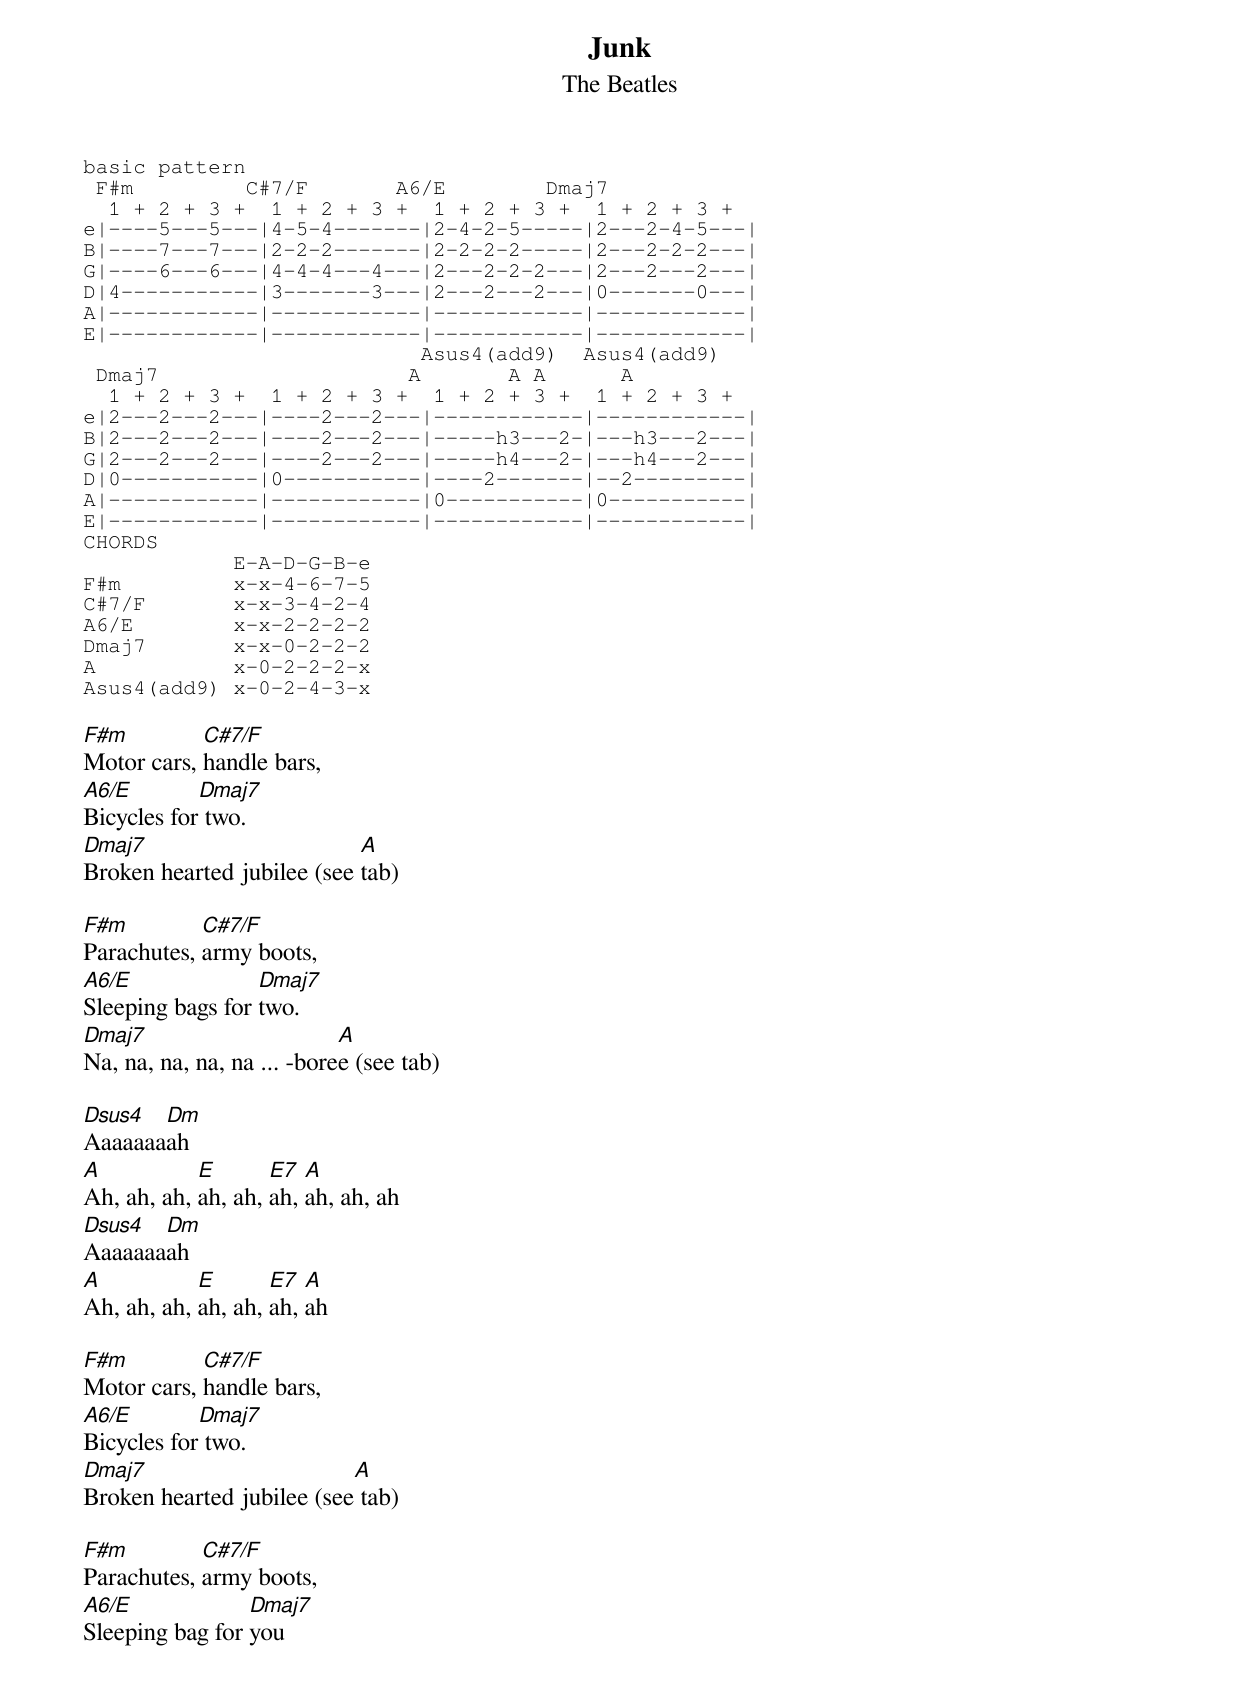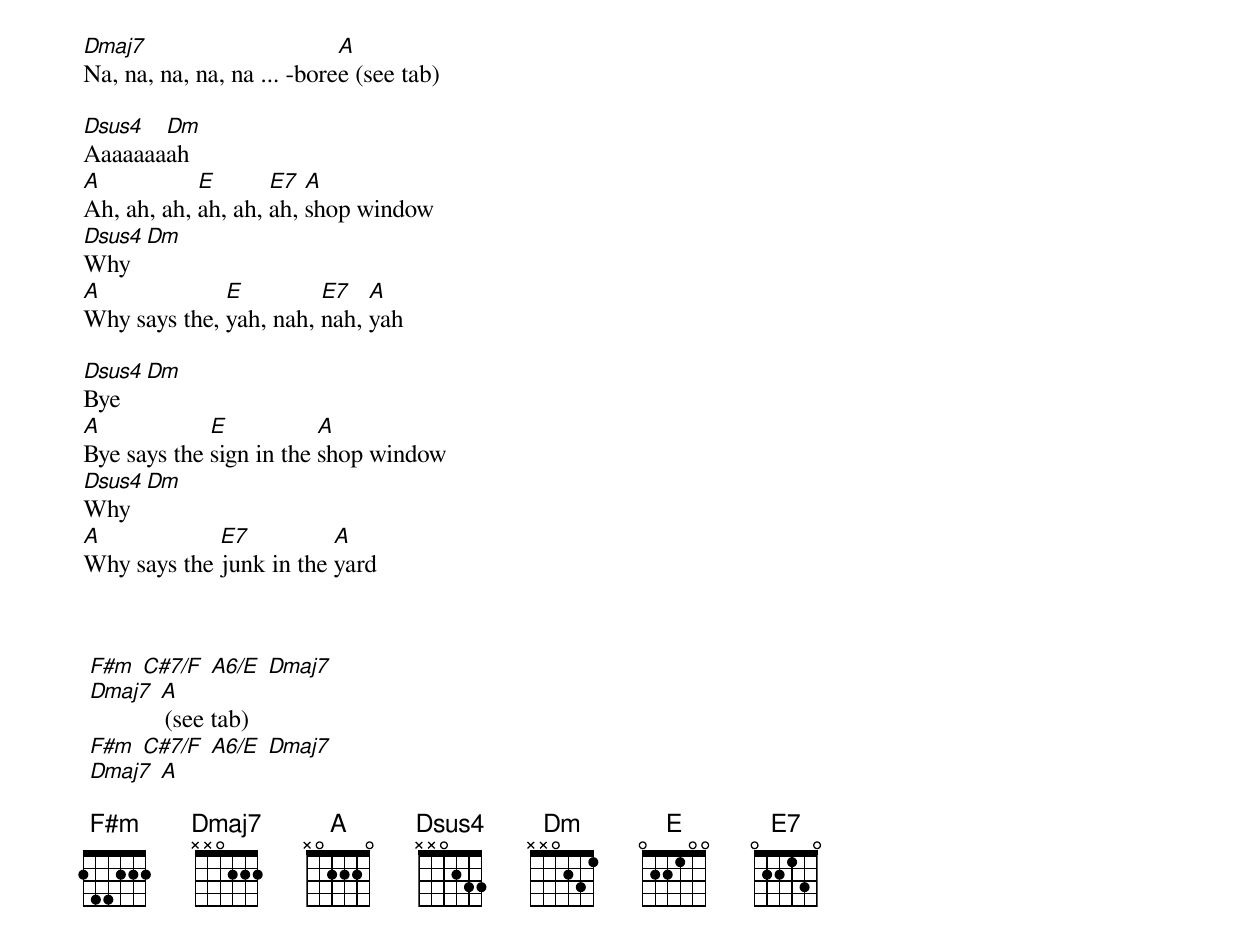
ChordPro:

{title: Junk}
{subtitle: The Beatles}

{sot}
basic pattern
 F#m         C#7/F       A6/E        Dmaj7
  1 + 2 + 3 +  1 + 2 + 3 +  1 + 2 + 3 +  1 + 2 + 3 +
e|----5---5---|4-5-4-------|2-4-2-5-----|2---2-4-5---|
B|----7---7---|2-2-2-------|2-2-2-2-----|2---2-2-2---|
G|----6---6---|4-4-4---4---|2---2-2-2---|2---2---2---|
D|4-----------|3-------3---|2---2---2---|0-------0---|
A|------------|------------|------------|------------|
E|------------|------------|------------|------------|
                           Asus4(add9)  Asus4(add9)
 Dmaj7                    A       A A      A
  1 + 2 + 3 +  1 + 2 + 3 +  1 + 2 + 3 +  1 + 2 + 3 +
e|2---2---2---|----2---2---|------------|------------|
B|2---2---2---|----2---2---|-----h3---2-|---h3---2---|
G|2---2---2---|----2---2---|-----h4---2-|---h4---2---|
D|0-----------|0-----------|----2-------|--2---------|
A|------------|------------|0-----------|0-----------|
E|------------|------------|------------|------------|
{eot}
{sot}
CHORDS
            E-A-D-G-B-e
F#m         x-x-4-6-7-5
C#7/F       x-x-3-4-2-4
A6/E        x-x-2-2-2-2
Dmaj7       x-x-0-2-2-2
A           x-0-2-2-2-x
Asus4(add9) x-0-2-4-3-x
{eot}

[F#m]Motor cars, [C#7/F]handle bars,
[A6/E]Bicycles for[Dmaj7] two.
[Dmaj7]Broken hearted jubilee (see [A]tab)

[F#m]Parachutes, [C#7/F]army boots,
[A6/E]Sleeping bags for [Dmaj7]two.
[Dmaj7]Na, na, na, na, na ... -bore[A]e (see tab)

[Dsus4]Aaaaaaa[Dm]ah
[A]Ah, ah, ah, [E]ah, ah, [E7]ah, [A]ah, ah, ah
[Dsus4]Aaaaaaa[Dm]ah
[A]Ah, ah, ah, [E]ah, ah, [E7]ah, [A]ah

[F#m]Motor cars, [C#7/F]handle bars,
[A6/E]Bicycles for[Dmaj7] two.
[Dmaj7]Broken hearted jubilee (see[A] tab)

[F#m]Parachutes, [C#7/F]army boots,
[A6/E]Sleeping bag for [Dmaj7]you
[Dmaj7]Na, na, na, na, na ... -bore[A]e (see tab)

[Dsus4]Aaaaaaa[Dm]ah
[A]Ah, ah, ah, [E]ah, ah, [E7]ah, [A]shop window
[Dsus4]Why [Dm]
[A]Why says the, [E]yah, nah, [E7]nah, [A]yah

[Dsus4]Bye [Dm]
[A]Bye says the [E]sign in the [A]shop window
[Dsus4]Why [Dm]
[A]Why says the [E7]junk in the [A]yard



 [F#m] [C#7/F] [A6/E] [Dmaj7]
 [Dmaj7] [A]
             (see tab)
 [F#m] [C#7/F] [A6/E] [Dmaj7]
 [Dmaj7] [A]

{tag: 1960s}
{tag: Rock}
